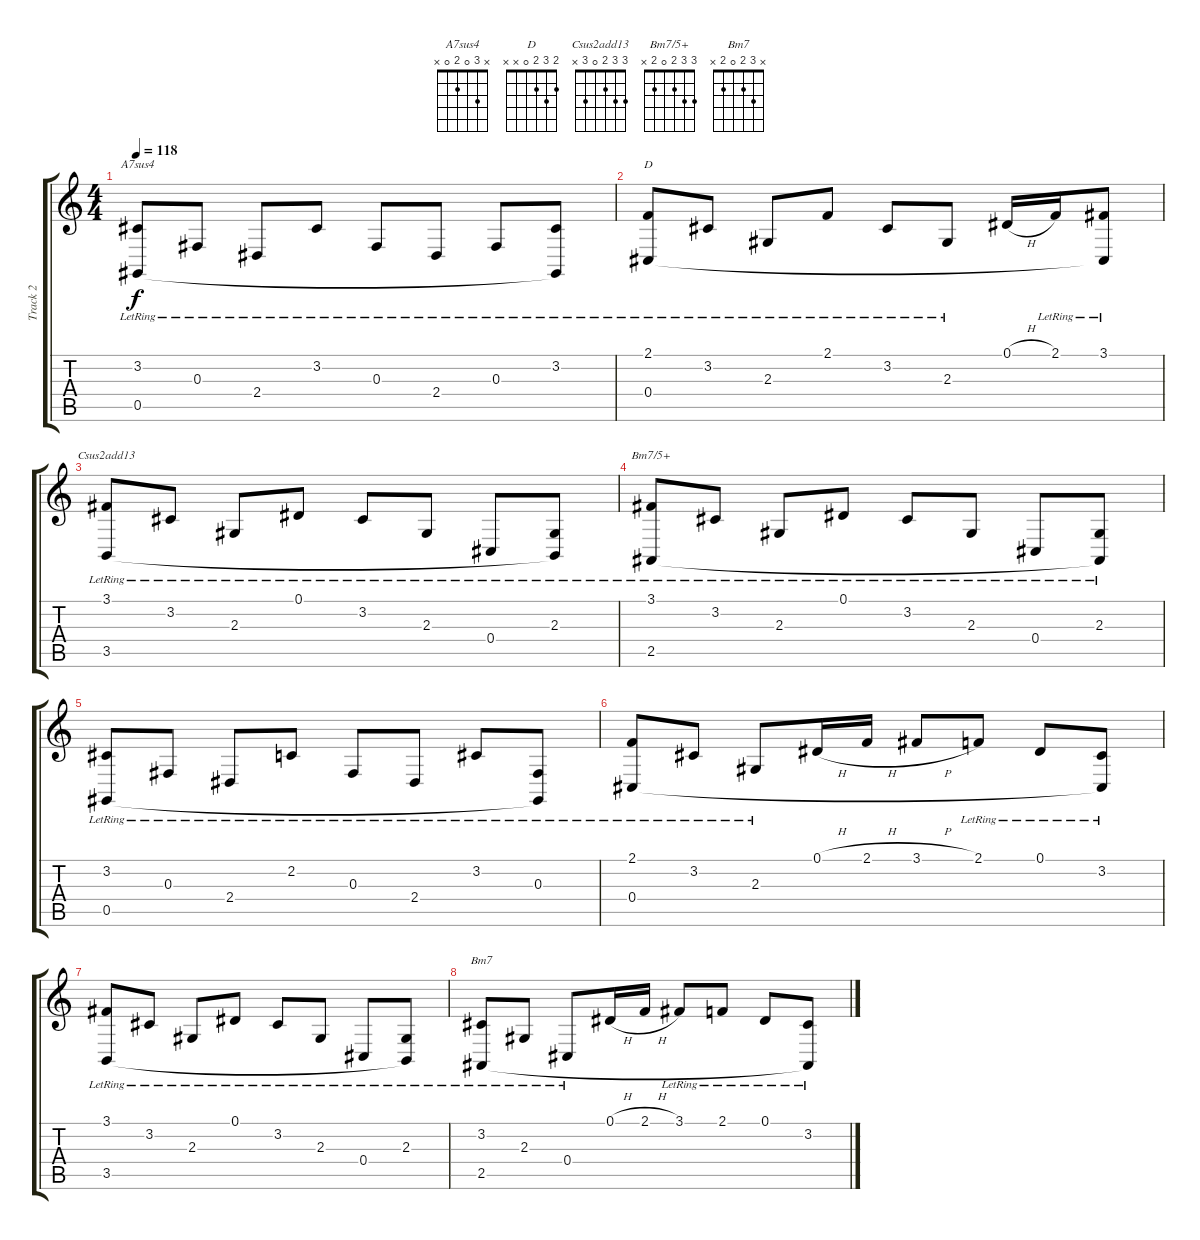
\track ("Track 2" "Track 2") {instrument brightacousticpiano}
\staff {score tabs}
\tuning (Eb4 Bb3 Gb3 Db3 Ab2 Eb2) {hide}
\chord ("A7sus4" x 3 0 2 0 x)
\chord ("D" 2 3 2 0 x x)
\chord ("Csus2add13" 3 3 2 0 3 x)
\chord ("Bm7/5+" 3 3 2 0 2 x)
\chord ("Bm7" x 3 2 0 2 x)
\ts (4 4)
\tempo 118
\clef g2
\ks c
(3.2{lr} 0.5{lr}).8{ch "A7sus4" dy f} 0.3{lr}.8 2.4{lr}.8 3.2{lr}.8 0.3{lr}.8 2.4{lr}.8 0.3{lr}.8 (3.2{lr} 0.5{t}).8 |
(2.1{lr} 0.4{lr}).8{ch "D"} 3.2{lr}.8 2.3{lr}.8 2.1{lr}.8 3.2{lr}.8 2.3{lr}.8 0.1{h}.16 2.1{lr}.16 (3.1{lr} 0.4{t}).8 |
(3.1{lr} 3.5{lr}).8{ch "Csus2add13"} 3.2{lr}.8 2.3{lr}.8 0.1{lr}.8 3.2{lr}.8 2.3{lr}.8 0.4{lr}.8 (2.3{lr} 3.5{t}).8 |
(3.1{lr} 2.5{lr}).8{ch "Bm7/5+"} 3.2{lr}.8 2.3{lr}.8 0.1{lr}.8 3.2{lr}.8 2.3{lr}.8 0.4{lr}.8 (2.3{lr} 2.5{t}).8 |
(3.2{lr} 0.5{lr}).8 0.3{lr}.8 2.4{lr}.8 2.2{lr}.8 0.3{lr}.8 2.4{lr}.8 3.2{lr}.8 (0.3{lr} 0.5{t}).8 |
(2.1{lr} 0.4{lr}).8 3.2{lr}.8 2.3{lr}.8 0.1{h}.16 2.1{h}.16 3.1{h}.8 2.1{lr}.8 0.1{lr}.8 (3.2{lr} 0.4{t}).8 |
(3.1{lr} 3.5{lr}).8 3.2{lr}.8 2.3{lr}.8 0.1{lr}.8 3.2{lr}.8 2.3{lr}.8 0.4{lr}.8 (2.3{lr} 3.5{t}).8 |
(3.2{lr} 2.5{lr}).8{ch "Bm7"} 2.3{lr}.8 0.4{lr}.8 0.1{h}.16 2.1{h}.16 3.1{lr}.8 2.1{lr}.8 0.1{lr}.8 (3.2{lr} 2.5{t}).8
